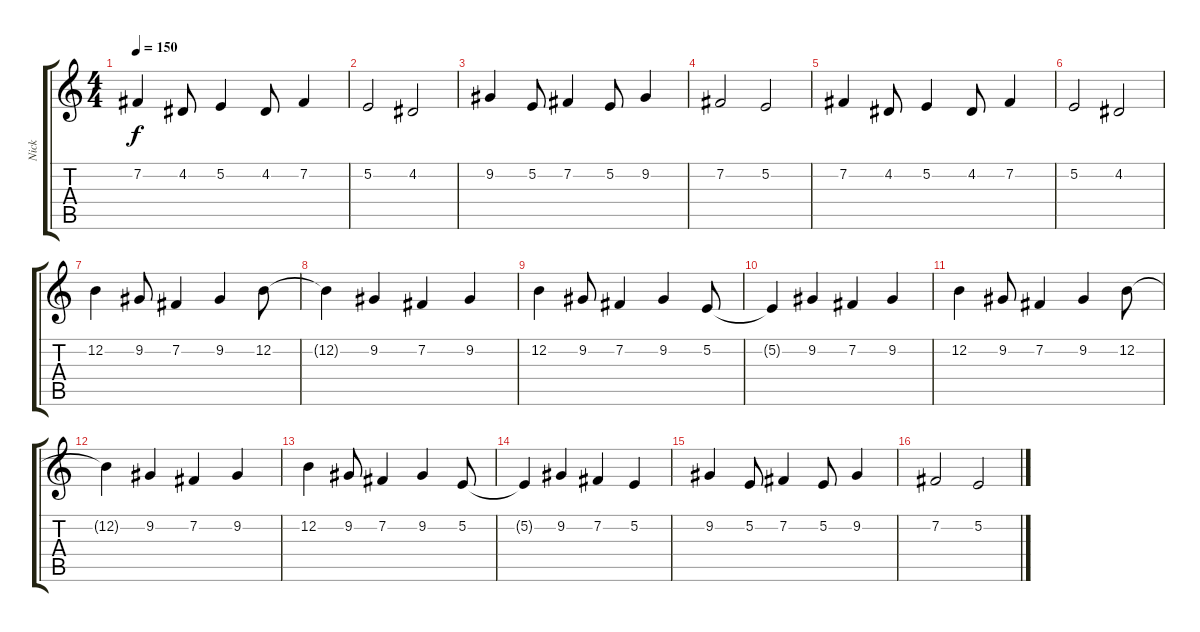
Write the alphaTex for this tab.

\track ("Nick" "Nick") {instrument brightacousticpiano}
\staff {score tabs}
\tuning (E4 B3 G3 D3 A2 E2) {hide}
\ts (4 4)
\tempo 150
\clef g2
\ks c
7.2.4{dy f} 4.2.8 5.2.4 4.2.8 7.2.4 |
5.2.2 4.2.2 |
9.2.4 5.2.8 7.2.4 5.2.8 9.2.4 |
7.2.2 5.2.2 |
7.2.4 4.2.8 5.2.4 4.2.8 7.2.4 |
5.2.2 4.2.2 |
12.2.4 9.2.8 7.2.4 9.2.4 12.2.8 |
12.2{t}.4 9.2.4 7.2.4 9.2.4 |
12.2.4 9.2.8 7.2.4 9.2.4 5.2.8 |
5.2{t}.4 9.2.4 7.2.4 9.2.4 |
12.2.4 9.2.8 7.2.4 9.2.4 12.2.8 |
12.2{t}.4 9.2.4 7.2.4 9.2.4 |
12.2.4 9.2.8 7.2.4 9.2.4 5.2.8 |
5.2{t}.4 9.2.4 7.2.4 5.2.4 |
9.2.4 5.2.8 7.2.4 5.2.8 9.2.4 |
7.2.2 5.2.2
